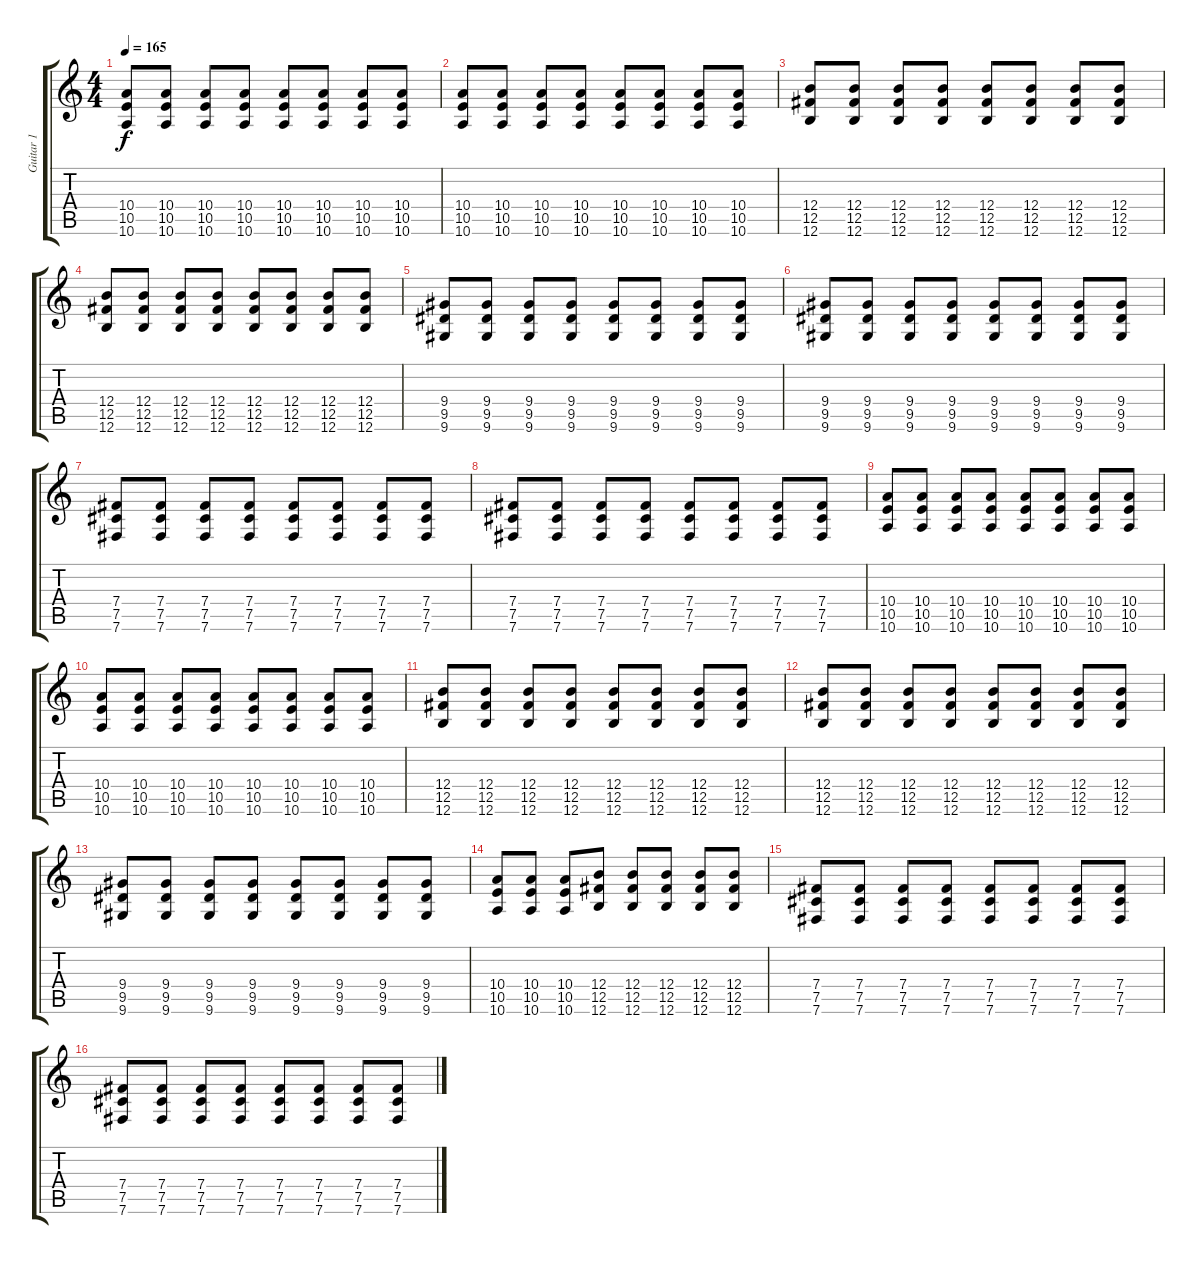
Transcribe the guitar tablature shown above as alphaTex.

\track ("Guitar 1" "Guitar 1") {instrument distortionguitar}
\staff {score tabs}
\tuning (Db4 Ab3 E3 B2 Gb2 B1) {hide}
\ts (4 4)
\tempo 165
\clef g2
\ks c
(10.4 10.5 10.6).8{dy f} (10.4 10.5 10.6).8 (10.4 10.5 10.6).8 (10.4 10.5 10.6).8 (10.4 10.5 10.6).8 (10.4 10.5 10.6).8 (10.4 10.5 10.6).8 (10.4 10.5 10.6).8 |
(10.4 10.5 10.6).8 (10.4 10.5 10.6).8 (10.4 10.5 10.6).8 (10.4 10.5 10.6).8 (10.4 10.5 10.6).8 (10.4 10.5 10.6).8 (10.4 10.5 10.6).8 (10.4 10.5 10.6).8 |
(12.4 12.5 12.6).8 (12.4 12.5 12.6).8 (12.4 12.5 12.6).8 (12.4 12.5 12.6).8 (12.4 12.5 12.6).8 (12.4 12.5 12.6).8 (12.4 12.5 12.6).8 (12.4 12.5 12.6).8 |
(12.4 12.5 12.6).8 (12.4 12.5 12.6).8 (12.4 12.5 12.6).8 (12.4 12.5 12.6).8 (12.4 12.5 12.6).8 (12.4 12.5 12.6).8 (12.4 12.5 12.6).8 (12.4 12.5 12.6).8 |
(9.4 9.5 9.6).8 (9.4 9.5 9.6).8 (9.4 9.5 9.6).8 (9.4 9.5 9.6).8 (9.4 9.5 9.6).8 (9.4 9.5 9.6).8 (9.4 9.5 9.6).8 (9.4 9.5 9.6).8 |
(9.4 9.5 9.6).8 (9.4 9.5 9.6).8 (9.4 9.5 9.6).8 (9.4 9.5 9.6).8 (9.4 9.5 9.6).8 (9.4 9.5 9.6).8 (9.4 9.5 9.6).8 (9.4 9.5 9.6).8 |
(7.4 7.5 7.6).8 (7.4 7.5 7.6).8 (7.4 7.5 7.6).8 (7.4 7.5 7.6).8 (7.4 7.5 7.6).8 (7.4 7.5 7.6).8 (7.4 7.5 7.6).8 (7.4 7.5 7.6).8 |
(7.4 7.5 7.6).8 (7.4 7.5 7.6).8 (7.4 7.5 7.6).8 (7.4 7.5 7.6).8 (7.4 7.5 7.6).8 (7.4 7.5 7.6).8 (7.4 7.5 7.6).8 (7.4 7.5 7.6).8 |
(10.4 10.5 10.6).8 (10.4 10.5 10.6).8 (10.4 10.5 10.6).8 (10.4 10.5 10.6).8 (10.4 10.5 10.6).8 (10.4 10.5 10.6).8 (10.4 10.5 10.6).8 (10.4 10.5 10.6).8 |
(10.4 10.5 10.6).8 (10.4 10.5 10.6).8 (10.4 10.5 10.6).8 (10.4 10.5 10.6).8 (10.4 10.5 10.6).8 (10.4 10.5 10.6).8 (10.4 10.5 10.6).8 (10.4 10.5 10.6).8 |
(12.4 12.5 12.6).8 (12.4 12.5 12.6).8 (12.4 12.5 12.6).8 (12.4 12.5 12.6).8 (12.4 12.5 12.6).8 (12.4 12.5 12.6).8 (12.4 12.5 12.6).8 (12.4 12.5 12.6).8 |
(12.4 12.5 12.6).8 (12.4 12.5 12.6).8 (12.4 12.5 12.6).8 (12.4 12.5 12.6).8 (12.4 12.5 12.6).8 (12.4 12.5 12.6).8 (12.4 12.5 12.6).8 (12.4 12.5 12.6).8 |
(9.4 9.5 9.6).8 (9.4 9.5 9.6).8 (9.4 9.5 9.6).8 (9.4 9.5 9.6).8 (9.4 9.5 9.6).8 (9.4 9.5 9.6).8 (9.4 9.5 9.6).8 (9.4 9.5 9.6).8 |
(10.4 10.5 10.6).8 (10.4 10.5 10.6).8 (10.4 10.5 10.6).8 (12.4 12.5 12.6).8 (12.4 12.5 12.6).8 (12.4 12.5 12.6).8 (12.4 12.5 12.6).8 (12.4 12.5 12.6).8 |
(7.4 7.5 7.6).8 (7.4 7.5 7.6).8 (7.4 7.5 7.6).8 (7.4 7.5 7.6).8 (7.4 7.5 7.6).8 (7.4 7.5 7.6).8 (7.4 7.5 7.6).8 (7.4 7.5 7.6).8 |
(7.4 7.5 7.6).8 (7.4 7.5 7.6).8 (7.4 7.5 7.6).8 (7.4 7.5 7.6).8 (7.4 7.5 7.6).8 (7.4 7.5 7.6).8 (7.4 7.5 7.6).8 (7.4 7.5 7.6).8
